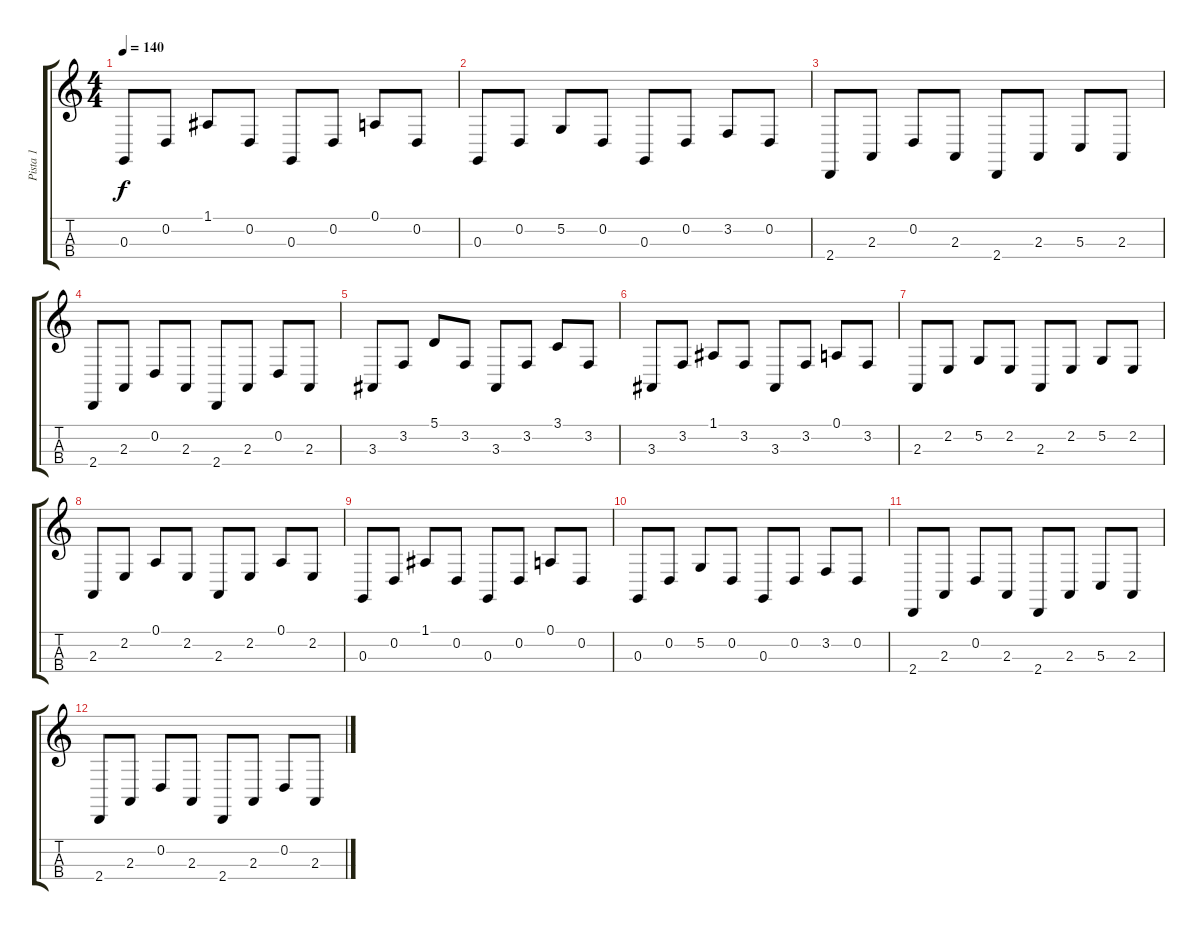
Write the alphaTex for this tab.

\track ("Pista 1" "Pista 1") {instrument pizzicatostrings}
\staff {score tabs}
\tuning (A3 D3 G2 C2) {hide}
\ts (4 4)
\tempo 140
\clef g2
\ks c
0.3.8{dy f} 0.2.8 1.1.8 0.2.8 0.3.8 0.2.8 0.1.8 0.2.8 |
0.3.8 0.2.8 5.2.8 0.2.8 0.3.8 0.2.8 3.2.8 0.2.8 |
2.4.8 2.3.8 0.2.8 2.3.8 2.4.8 2.3.8 5.3.8 2.3.8 |
2.4.8 2.3.8 0.2.8 2.3.8 2.4.8 2.3.8 0.2.8 2.3.8 |
3.3.8 3.2.8 5.1.8 3.2.8 3.3.8 3.2.8 3.1.8 3.2.8 |
3.3.8 3.2.8 1.1.8 3.2.8 3.3.8 3.2.8 0.1.8 3.2.8 |
2.3.8 2.2.8 5.2.8 2.2.8 2.3.8 2.2.8 5.2.8 2.2.8 |
2.3.8 2.2.8 0.1.8 2.2.8 2.3.8 2.2.8 0.1.8 2.2.8 |
0.3.8 0.2.8 1.1.8 0.2.8 0.3.8 0.2.8 0.1.8 0.2.8 |
0.3.8 0.2.8 5.2.8 0.2.8 0.3.8 0.2.8 3.2.8 0.2.8 |
2.4.8 2.3.8 0.2.8 2.3.8 2.4.8 2.3.8 5.3.8 2.3.8 |
2.4.8 2.3.8 0.2.8 2.3.8 2.4.8 2.3.8 0.2.8 2.3.8
